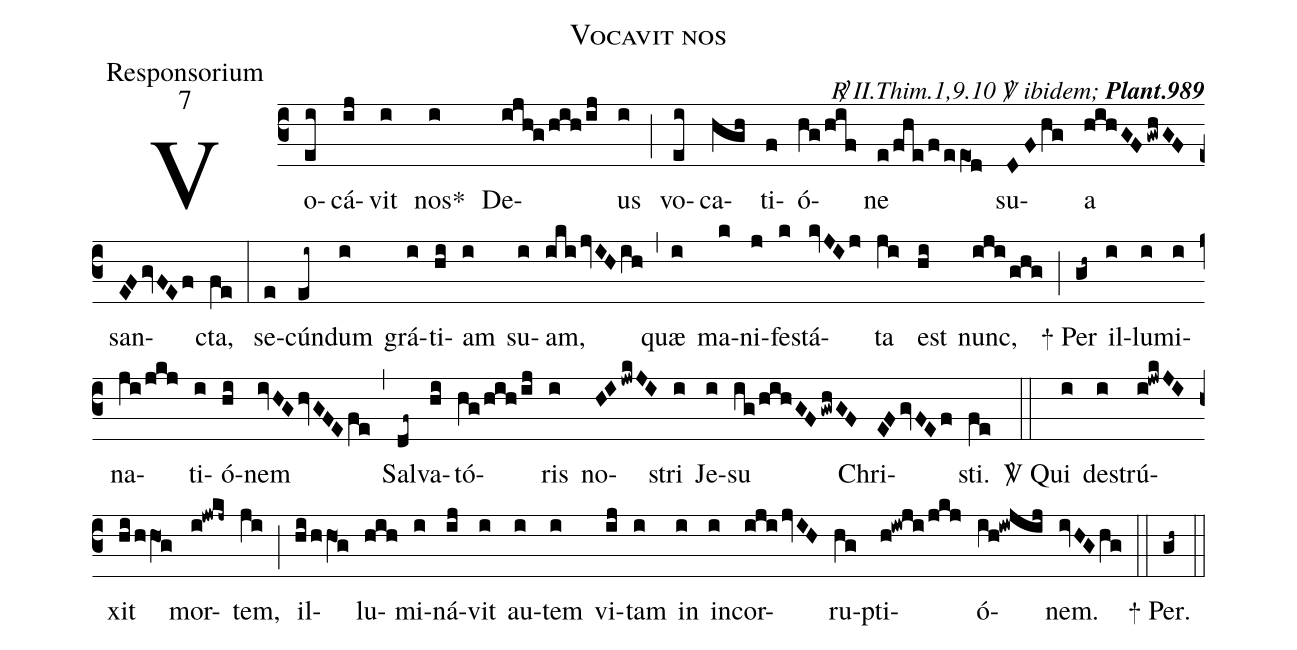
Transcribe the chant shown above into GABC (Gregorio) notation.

name:Vocavit nos;
office-part:Responsorium;
mode:7;
commentary:{\itshape\mdseries \Rbar\  II.Thim.1,9.10  \Vbar\  ibidem;\/} {\bfseries Plant.989};
%%
(c3)  Vo(ei)cá(ij)vit(i) nos<sp>*</sp>(i) De(ijh!g/hih/ij)us(i) (;)
vo(ei)ca(hgh)ti(f)ó(hg/hif)ne(e/fhe/f/eeO1d) su(DFhg)a(hihGFgwhGF) san(EFgvFEf)cta,(fe) (:)
se(e)cún(ei~)dum(i) grá(i)ti(hi)am(i) su(i)am,(ikijvIHih) (,)
quæ(i) ma(k)ni(j)fe(k)stá(kvJIj)ta(ji) est(hi) nunc,(iji/ghg) (;)
<sp>+</sp> Per(gh~) il(i)lu(i)mi(i)na(ji/jkj)ti(i)ó(hi)nem(ivHGhvGFEfe) (,)
Sal(df~)va(hi)tó(hg/hih/ij)ris(i) no(HIjwkJI)stri(i) Je(i)su(ig/hihGFgwhGF) Chri(EFgvFEf)sti.(fe) (::)
<sp>V/</sp> Qui(i) de(i)strú(i!jwkJI)xit(hi/hhO1g) mor(i!jwkj~)tem,(ji) (;)
il(hi/hhO1g)lu(hih)mi(i)ná(ij)vit(i) au(i)tem(i) vi(ij)tam(i) in(i) in(i)cor(ijijvIH)ru(hg)pti(h!iwji/jkj)ó(ih!iwjij)nem.(ivHGhg) (::)
<sp>+</sp> Per.(gh~) (::)
